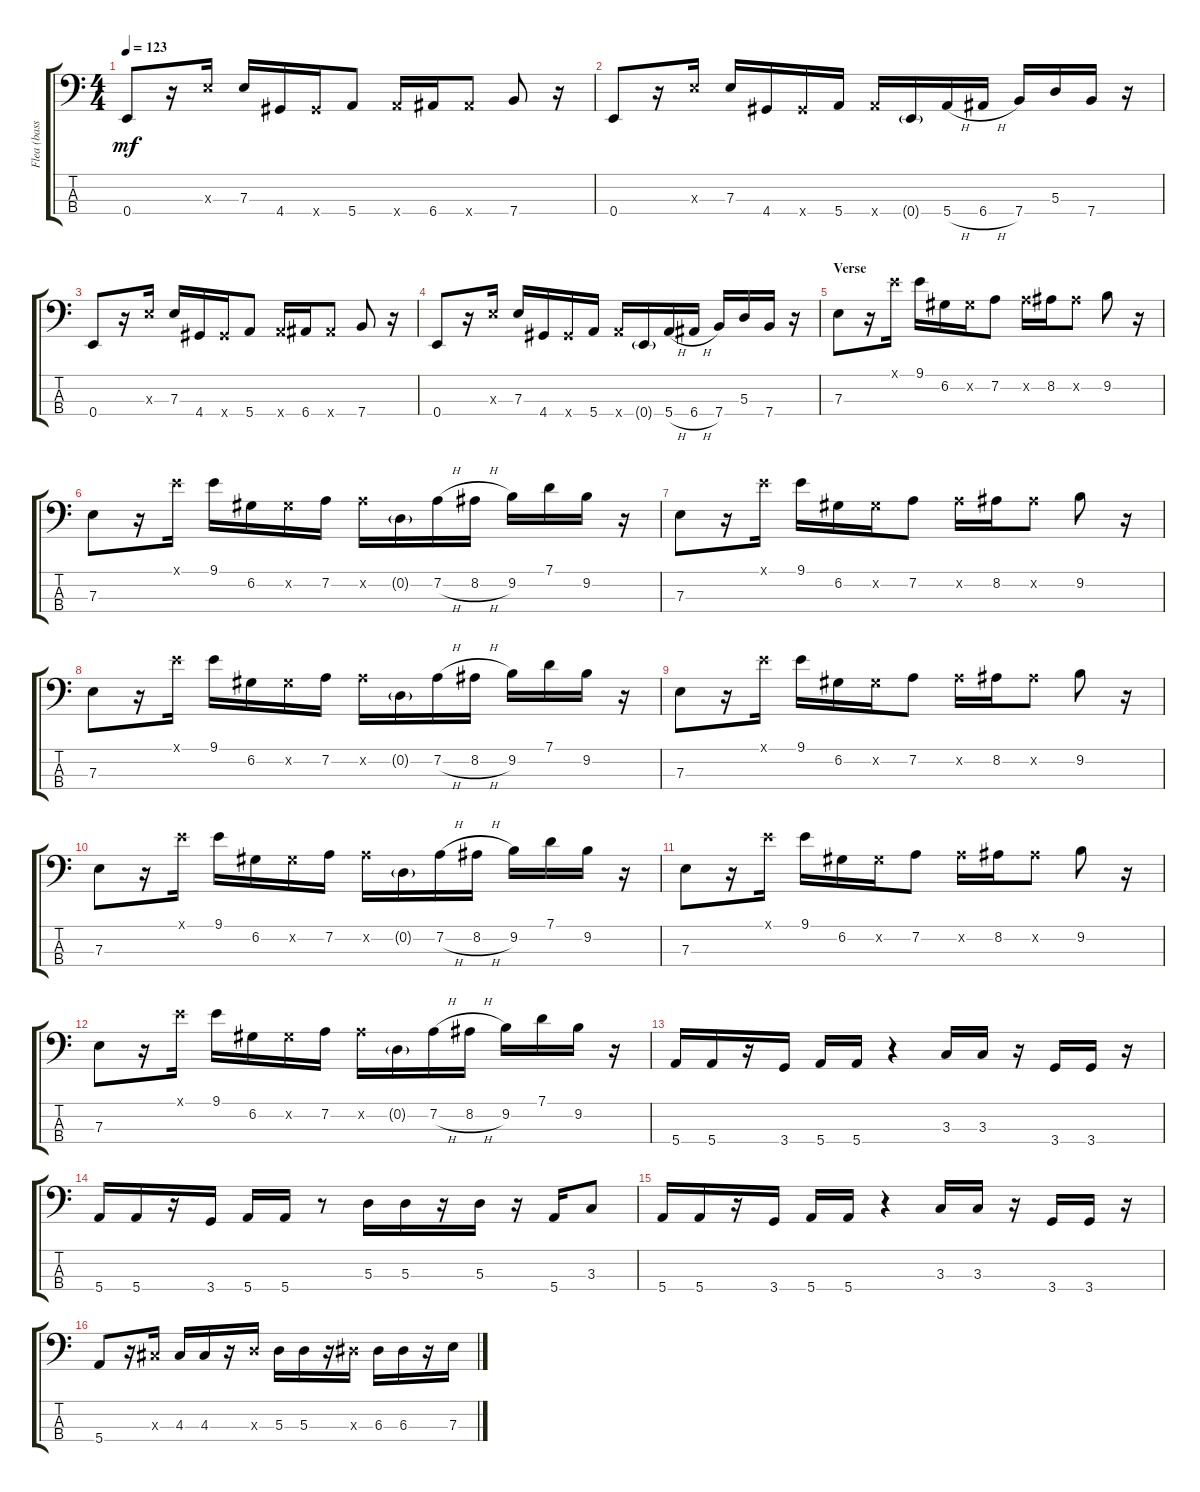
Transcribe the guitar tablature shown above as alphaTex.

\track ("Flea (bass)" "Flea (bass") {instrument electricbassfinger}
\staff {score tabs}
\tuning (G2 D2 A1 E1) {hide}
\ts (4 4)
\tempo 123
\clef f4
\ks c
0.4.8{dy mf} r.16 7.3{x}.16 7.3.16 4.4.16 4.4{x}.16 5.4.8 5.4{x}.16 6.4.16 6.4{x}.8 7.4.8 r.16 |
0.4.8 r.16 7.3{x}.16 7.3.16 4.4.16 4.4{x}.16 5.4.16 5.4{x}.16 0.4{g}.16 5.4{h}.16 6.4{h}.16 7.4.16 5.3.16 7.4.16 r.16 |
0.4.8 r.16 7.3{x}.16 7.3.16 4.4.16 4.4{x}.16 5.4.8 5.4{x}.16 6.4.16 6.4{x}.8 7.4.8 r.16 |
0.4.8 r.16 7.3{x}.16 7.3.16 4.4.16 4.4{x}.16 5.4.16 5.4{x}.16 0.4{g}.16 5.4{h}.16 6.4{h}.16 7.4.16 5.3.16 7.4.16 r.16 |
\section ("" "Verse")
7.3.8 r.16 9.1{x}.16 9.1.16 6.2.16 6.2{x}.16 7.2.8 7.2{x}.16 8.2.16 8.2{x}.8 9.2.8 r.16 |
7.3.8 r.16 9.1{x}.16 9.1.16 6.2.16 6.2{x}.16 7.2.16 7.2{x}.16 0.2{g}.16 7.2{h}.16 8.2{h}.16 9.2.16 7.1.16 9.2.16 r.16 |
7.3.8 r.16 9.1{x}.16 9.1.16 6.2.16 6.2{x}.16 7.2.8 7.2{x}.16 8.2.16 8.2{x}.8 9.2.8 r.16 |
7.3.8 r.16 9.1{x}.16 9.1.16 6.2.16 6.2{x}.16 7.2.16 7.2{x}.16 0.2{g}.16 7.2{h}.16 8.2{h}.16 9.2.16 7.1.16 9.2.16 r.16 |
7.3.8 r.16 9.1{x}.16 9.1.16 6.2.16 6.2{x}.16 7.2.8 7.2{x}.16 8.2.16 8.2{x}.8 9.2.8 r.16 |
7.3.8 r.16 9.1{x}.16 9.1.16 6.2.16 6.2{x}.16 7.2.16 7.2{x}.16 0.2{g}.16 7.2{h}.16 8.2{h}.16 9.2.16 7.1.16 9.2.16 r.16 |
7.3.8 r.16 9.1{x}.16 9.1.16 6.2.16 6.2{x}.16 7.2.8 7.2{x}.16 8.2.16 8.2{x}.8 9.2.8 r.16 |
7.3.8 r.16 9.1{x}.16 9.1.16 6.2.16 6.2{x}.16 7.2.16 7.2{x}.16 0.2{g}.16 7.2{h}.16 8.2{h}.16 9.2.16 7.1.16 9.2.16 r.16 |
5.4.16 5.4.16 r.16 3.4.16 5.4.16 5.4.16 r.4 3.3.16 3.3.16 r.16 3.4.16 3.4.16 r.16 |
5.4.16 5.4.16 r.16 3.4.16 5.4.16 5.4.16 r.8 5.3.16 5.3.16 r.16 5.3.16 r.16 5.4.16 3.3.8 |
5.4.16 5.4.16 r.16 3.4.16 5.4.16 5.4.16 r.4 3.3.16 3.3.16 r.16 3.4.16 3.4.16 r.16 |
5.4.8 r.16 4.3{x}.16 4.3.16 4.3.16 r.16 5.3{x}.16 5.3.16 5.3.16 r.16 6.3{x}.16 6.3.16 6.3.16 r.16 7.3.16
